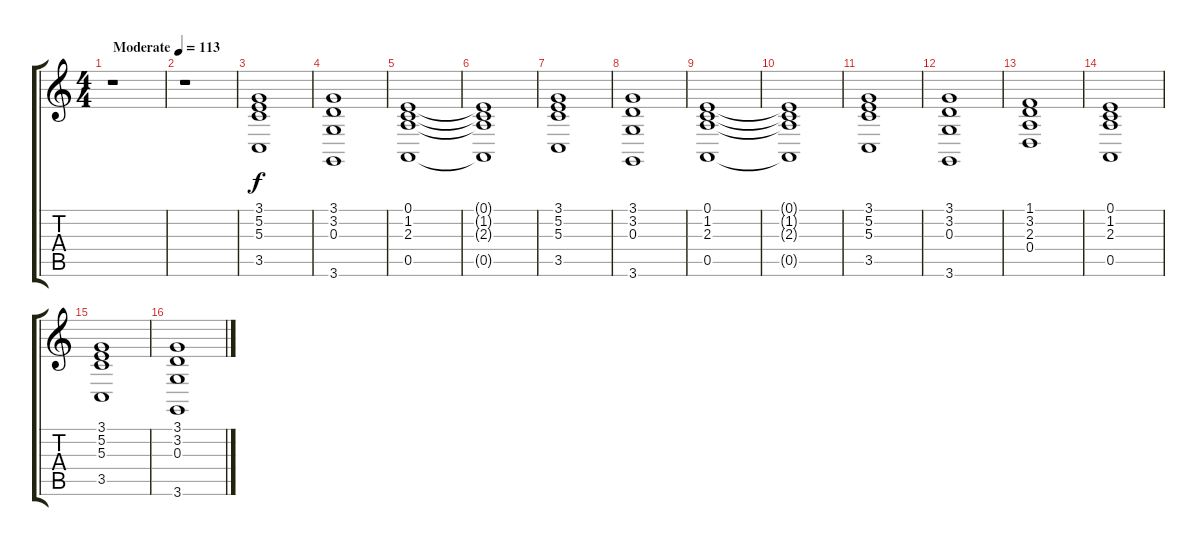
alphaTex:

\track "" {instrument pad2warm}
\staff {score tabs}
\tuning (E4 B3 G3 D3 A2 E2) {hide}
\ts (4 4)
\tempo (113 "Moderate")
\clef g2
\ks c
r.1{dy f instrument pad2warm} |
r.1 |
(3.1 5.2 5.3 3.5).1 |
(3.1 3.2 0.3 3.6).1 |
(0.1 1.2 2.3 0.5).1 |
(0.1{t} 1.2{t} 2.3{t} 0.5{t}).1 |
(3.1 5.2 5.3 3.5).1 |
(3.1 3.2 0.3 3.6).1 |
(0.1 1.2 2.3 0.5).1 |
(0.1{t} 1.2{t} 2.3{t} 0.5{t}).1 |
(3.1 5.2 5.3 3.5).1 |
(3.1 3.2 0.3 3.6).1 |
(1.1 3.2 2.3 0.4).1 |
(0.1 1.2 2.3 0.5).1 |
(3.1 5.2 5.3 3.5).1 |
(3.1 3.2 0.3 3.6).1
